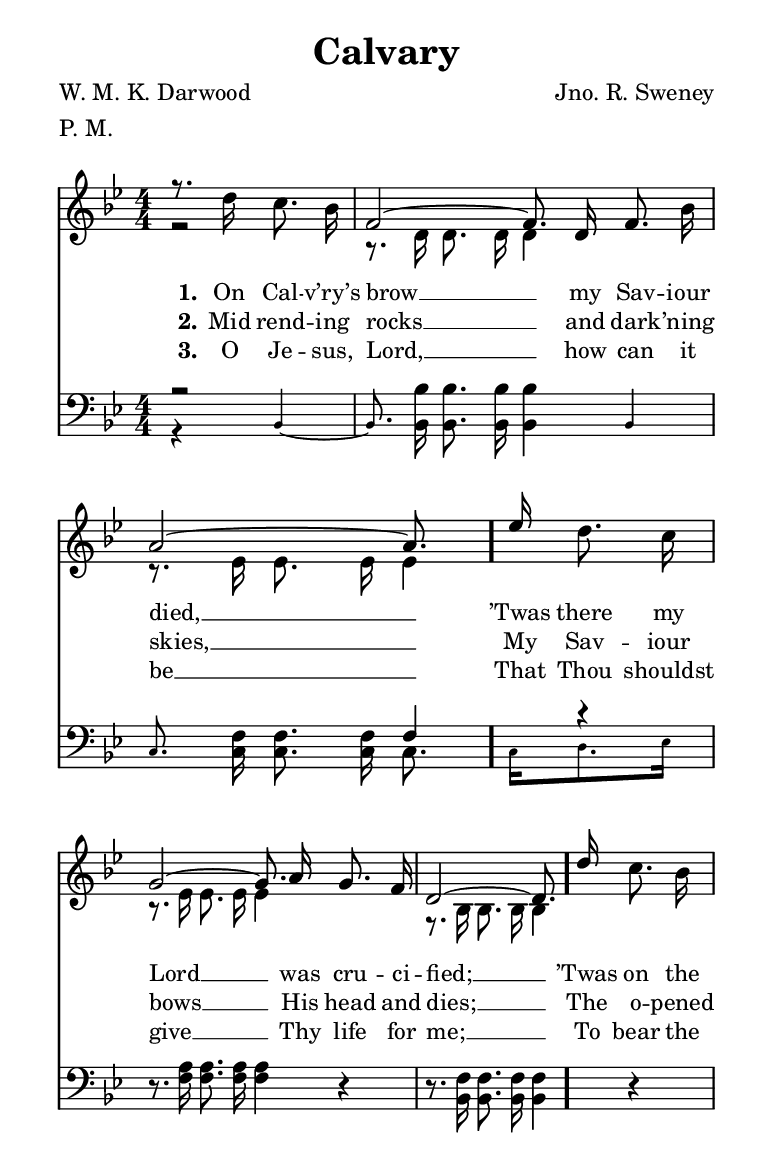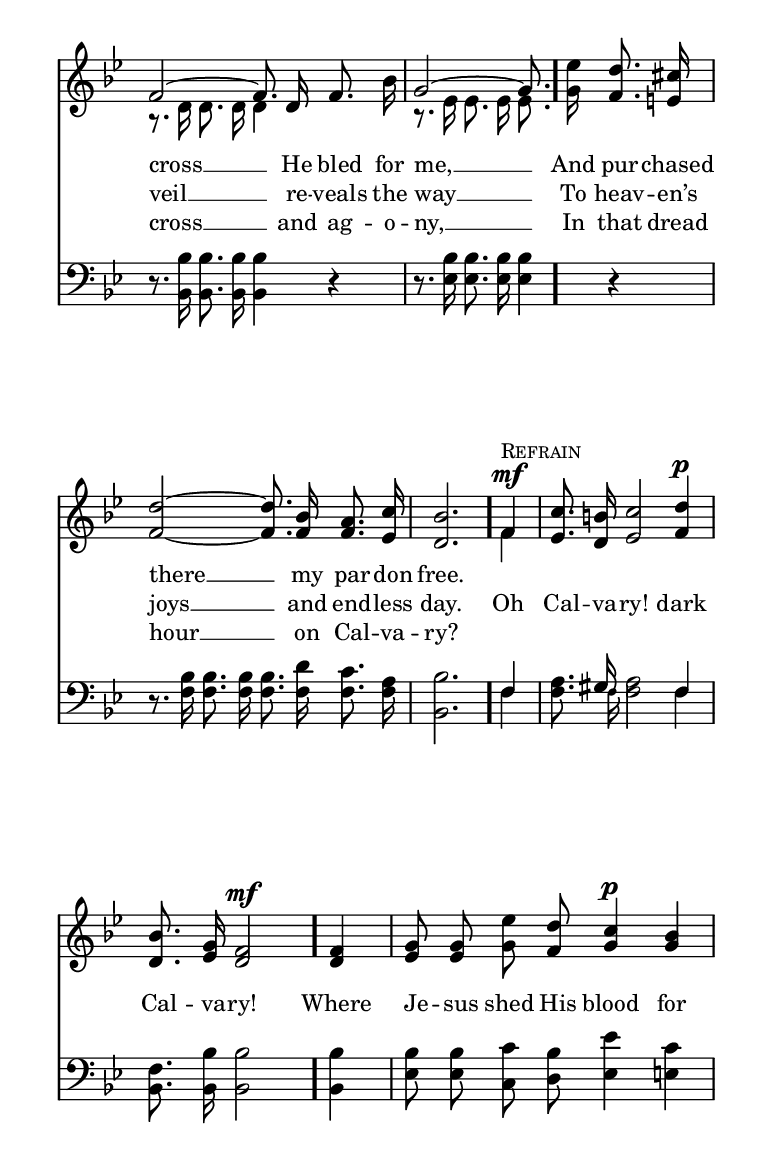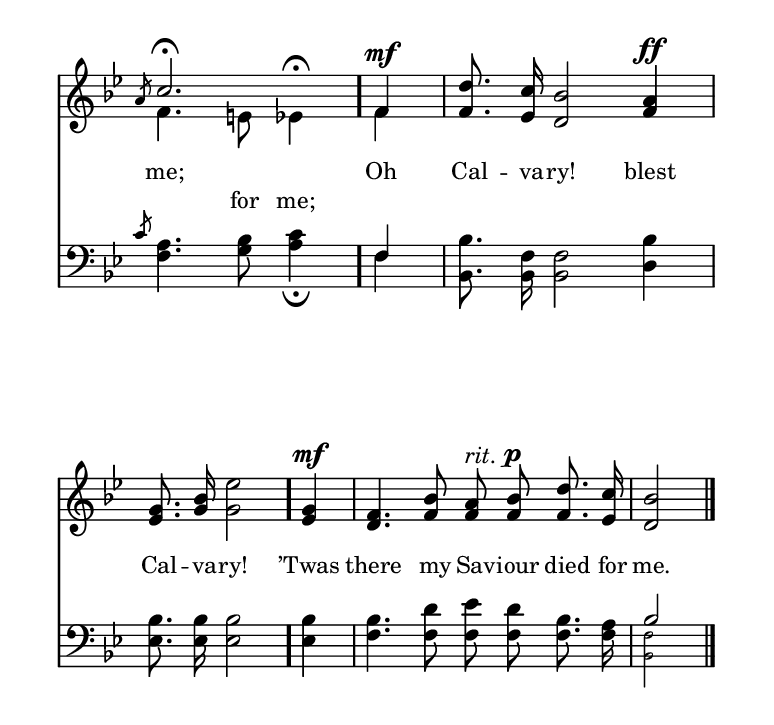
\include "common/global.ily"
\paper {
  \include "common/paper.ily"
}

\header{
  %gospel
  hymnnumber = "210"
  title = "Calvary"
  tunename = ""
  meter = "P. M."
  poet = "W. M. K. Darwood"
  composer = "Jno. R. Sweney"
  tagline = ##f
}

ta = { \tempo 4=80 }
tb = { \tempo 4=40 }

global = {
  \include "common/overrides.ily"
  \override Staff.TimeSignature.style = #'numbered
  \time 4/4
  \override Score.MetronomeMark.transparent = ##t % hide all fermata changes too
  \ta
  \key bes \major
  \partial 2
  \autoBeamOff
}

patternA = { c16 c8. c16 | c2 ~ c8. c16 c8. c16 | c2 ~ c8. }
patternB = { c16 c8. c16 | c2 ~ c8. c16 c8. c16 | c2. }

patternC = { c4 | c'8. c16 c2 c4 | c8. c16 c2 }
patternD = { c4 | c4. c8 c c c8. c16 | c2 }

patternF = { | r8. c16 c8. c16 c4 r4 | r8. c16 c8. c16 c4 }

smallNotes = \override NoteHead.font-size = #-4
normalNotes = \override NoteHead.font-size = #0

notesSoprano = {
\global
\relative c'' {

  r8.%{^\markup{\italic Moderato. }%} % original has tempo mark but we don't have room or need
  \changePitch \patternA { d c bes | f ~ f d f bes | a ~ a }
  \changePitch \patternA { ees' d c | g g a g f | d d }
  \changePitch \patternA { d' c bes | f f d f bes | g g }
  \changePitch \patternB { ees' d cis | d d bes a c | bes }

  \eogbreak
  << s^\markup { \small \caps "Refrain" }
  { f4^\mf | c'8. b16 c2 d4^\p | bes8. g16 f2^\mf } >>
  f4 | g8 g ees' d c4^\p bes | \slashedGrace a8 c2. \fermata
  \changePitch \patternC { f,^\mf | d' c bes a^\ff | g bes ees }
  g,4^\mf | f4. bes8 a^\markup{\italic rit.} bes^\p d8. c16 | bes2

  \bar "|."

}
}

notesAlto = {
\global
\relative e' {

  r2 | r8. d16 d8. d16 d4 r4 | r8. ees16 ees8. ees16 ees4
  r4 | \changePitch \patternF { ees ees ees ees bes bes bes bes }
  r4 | r8. d16 d8. d16 d4 r4 r8. ees16 ees8. ees16 ees8.
  \changePitch \patternB { g f e | f f f f ees | d }

  \changePitch \patternC { f | ees d ees f | d ees d }
  d4 | ees8 ees g f g4 g | f4. e8 \tb ees4^\fermata \ta
  \changePitch \patternC { f | f ees d f | ees g g }
  \changePitch \patternD { ees | d f f f f ees | d }

}
}

notesTenor = {
\global
\relative a {

  r2 | \changePitch \patternF { bes bes bes bes f f f f }
  r4 | \changePitch \patternF { a a a a f f f f }
  r4 | \changePitch \patternF { bes bes bes bes bes bes bes bes }
  r4 | r8. bes16 bes8. bes16 bes8. d16 c8. a16 | bes2.

  \changePitch \patternC { f | a gis a f | f bes bes }
  bes4 | bes8 bes c bes ees4 c | \slashedGrace c8 a4. bes8 c4
  \changePitch \patternC { f, | bes f f bes | bes bes bes }
  \changePitch \patternD { bes | bes d ees d bes a bes }

}
}

notesBass = {
\global
\relative f, {

  r4 \smallNotes bes4 ~ | bes8. \normalNotes bes16 bes8. bes16 bes4 \smallNotes bes4 | c8. \normalNotes c16 c8. c16 c8.
  \smallNotes c16[ d8. ees16] \normalNotes | \changePitch \patternF { f f f f bes, bes bes bes }
  r4 | \changePitch \patternF { bes bes bes bes ees ees ees ees }
  r4 | r8. f16 f8. f16 f8. f16 f8. f16 | bes,2.

  \changePitch \patternC { f' | f f f f | bes, bes bes }
  bes4 | ees8 ees c d ees4 e | f4. g8 a4_\fermata
  \changePitch \patternC { f | bes, bes bes d | ees ees ees }
  \changePitch \patternD { ees | f f f f f f | < f bes, > }

}
}

Refrain = \lyricmode {

Oh Cal -- va -- ry! dark Cal -- va -- ry! \bar "."
Where Je -- sus shed His blood for me; \bar "."
Oh Cal -- va -- ry! blest Cal -- va -- ry! \bar "."
’Twas there my Sav -- iour died for me. \bar "."

}

wordsA = \lyricmode {
\set stanza = "1."

On Cal -- v’ry’s brow __ my Sav -- iour died, __ \bar "."
’Twas there my Lord __ was cru -- ci -- fied; __ \bar "."
’Twas on the cross __ He bled for me, __ \bar "."
And pur -- chased there __ my par -- don free. \bar "."

}

wordsB = \lyricmode {
\set stanza = "2."

Mid rend -- ing rocks __ and dark -- ’ning skies, __
My Sav -- iour bows __ His head and dies; __
The o -- pened veil __ re -- veals the way __
To heav -- en’s joys __ and end -- less day.

\Refrain

}

wordsC = \lyricmode {
\set stanza = "3."

O Je -- sus, Lord, __ how can it be __
That Thou shouldst give __ Thy life for me; __
To bear the cross __ and ag -- o -- ny, __
In that dread hour __ on Cal -- va -- ry?

}

underWords = \lyricmode {

{ \repeat unfold 48 \skip 4 }
for me;

}

\score {
  \context ChoirStaff <<
    \context Staff = upper <<
      \set Staff.autoBeaming = ##f
      \set ChoirStaff.systemStartDelimiter = #'SystemStartBar
      \set ChoirStaff.printPartCombineTexts = ##f
      \partcombine #'(2 . 9) \notesSoprano \notesAlto
      \context NullVoice = sopranos { \voiceOne << \notesSoprano >> }
      \context NullVoice = altos { \voiceTwo << \notesAlto >> }
      \context Lyrics = one   \lyricsto sopranos \wordsA
      \context Lyrics = two   \lyricsto sopranos \wordsB
      \context Lyrics = three \lyricsto sopranos \wordsC
    >>
    \context Staff = men <<
      \set Staff.autoBeaming = ##f
      \clef bass
      \set ChoirStaff.printPartCombineTexts = ##f
      \partcombine #'(2 . 9) \notesTenor \notesBass
    >>
    \context Lyrics = three \lyricsto altos \underWords
  >>
  \layout {
    \include "common/layout.ily"
  }
  \midi{
    \include "common/midi.ily"
  }
}

\version "2.19.49"  % necessary for upgrading to future LilyPond versions.

% vi:set et ts=2 sw=2 ai nocindent syntax=lilypond:
